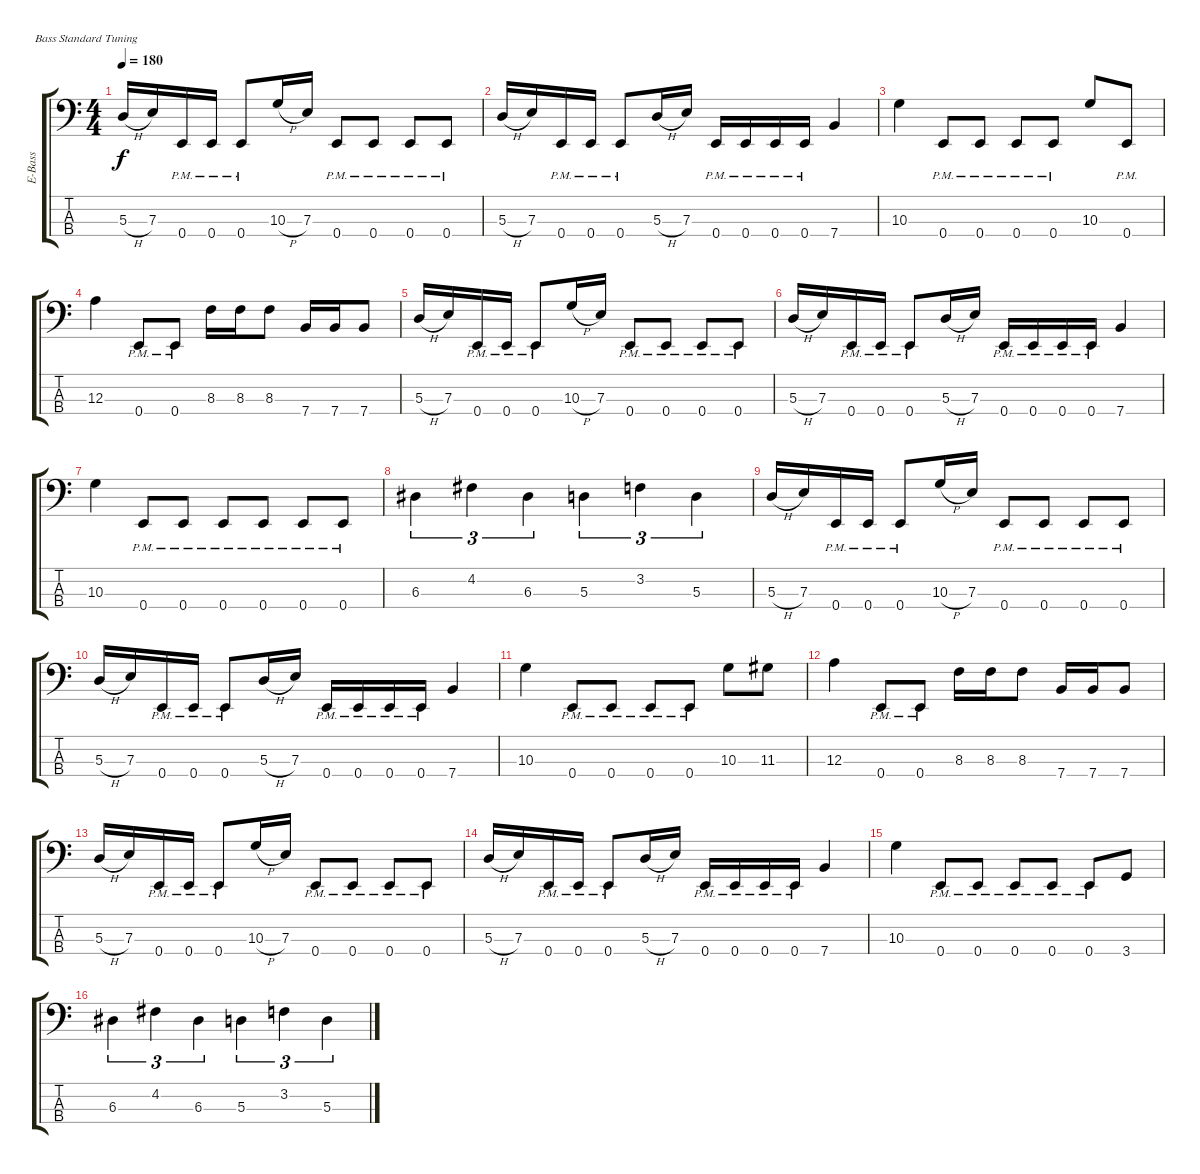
\bracketExtendMode groupsimilarinstruments
\track ("D. Ellefson" "E-Bass") {instrument electricbasspick}
\staff {score tabs}
\tuning (G2 D2 A1 E1)
\ts (4 4)
\tempo 180
\clef f4
\ks c
5.3{h}.16{dy f} 7.3.16 0.4{pm}.16 0.4{pm}.16 0.4{pm}.8 10.3{h}.16 7.3.16 0.4{pm}.8 0.4{pm}.8 0.4{pm}.8 0.4{pm}.8 |
5.3{h}.16 7.3.16 0.4{pm}.16 0.4{pm}.16 0.4{pm}.8 5.3{h}.16 7.3.16 0.4{pm}.16 0.4{pm}.16 0.4{pm}.16 0.4{pm}.16 7.4.4 |
10.3.4 0.4{pm}.8 0.4{pm}.8 0.4{pm}.8 0.4{pm}.8 10.3.8 0.4{pm}.8 |
12.3.4 0.4{pm}.8 0.4{pm}.8 8.3.16 8.3.16 8.3.8 7.4.16 7.4.16 7.4.8 |
5.3{h}.16 7.3.16 0.4{pm}.16 0.4{pm}.16 0.4{pm}.8 10.3{h}.16 7.3.16 0.4{pm}.8 0.4{pm}.8 0.4{pm}.8 0.4{pm}.8 |
5.3{h}.16 7.3.16 0.4{pm}.16 0.4{pm}.16 0.4{pm}.8 5.3{h}.16 7.3.16 0.4{pm}.16 0.4{pm}.16 0.4{pm}.16 0.4{pm}.16 7.4.4 |
10.3.4 0.4{pm}.8 0.4{pm}.8 0.4{pm}.8 0.4{pm}.8 0.4{pm}.8 0.4{pm}.8 |
6.3{acc #}.4{tu (3 2)} 4.2{acc #}.4{tu (3 2)} 6.3{acc #}.4{tu (3 2)} 5.3.4{tu (3 2)} 3.2.4{tu (3 2)} 5.3.4{tu (3 2)} |
5.3{h}.16 7.3.16 0.4{pm}.16 0.4{pm}.16 0.4{pm}.8 10.3{h}.16 7.3.16 0.4{pm}.8 0.4{pm}.8 0.4{pm}.8 0.4{pm}.8 |
5.3{h}.16 7.3.16 0.4{pm}.16 0.4{pm}.16 0.4{pm}.8 5.3{h}.16 7.3.16 0.4{pm}.16 0.4{pm}.16 0.4{pm}.16 0.4{pm}.16 7.4.4 |
10.3.4 0.4{pm}.8 0.4{pm}.8 0.4{pm}.8 0.4{pm}.8 10.3.8 11.3{acc #}.8 |
12.3.4 0.4{pm}.8 0.4{pm}.8 8.3.16 8.3.16 8.3.8 7.4.16 7.4.16 7.4.8 |
5.3{h}.16 7.3.16 0.4{pm}.16 0.4{pm}.16 0.4{pm}.8 10.3{h}.16 7.3.16 0.4{pm}.8 0.4{pm}.8 0.4{pm}.8 0.4{pm}.8 |
5.3{h}.16 7.3.16 0.4{pm}.16 0.4{pm}.16 0.4{pm}.8 5.3{h}.16 7.3.16 0.4{pm}.16 0.4{pm}.16 0.4{pm}.16 0.4{pm}.16 7.4.4 |
10.3.4 0.4{pm}.8 0.4{pm}.8 0.4{pm}.8 0.4{pm}.8 0.4{pm}.8 3.4.8 |
6.3{acc #}.4{tu (3 2)} 4.2{acc #}.4{tu (3 2)} 6.3{acc #}.4{tu (3 2)} 5.3.4{tu (3 2)} 3.2.4{tu (3 2)} 5.3.4{tu (3 2)}
